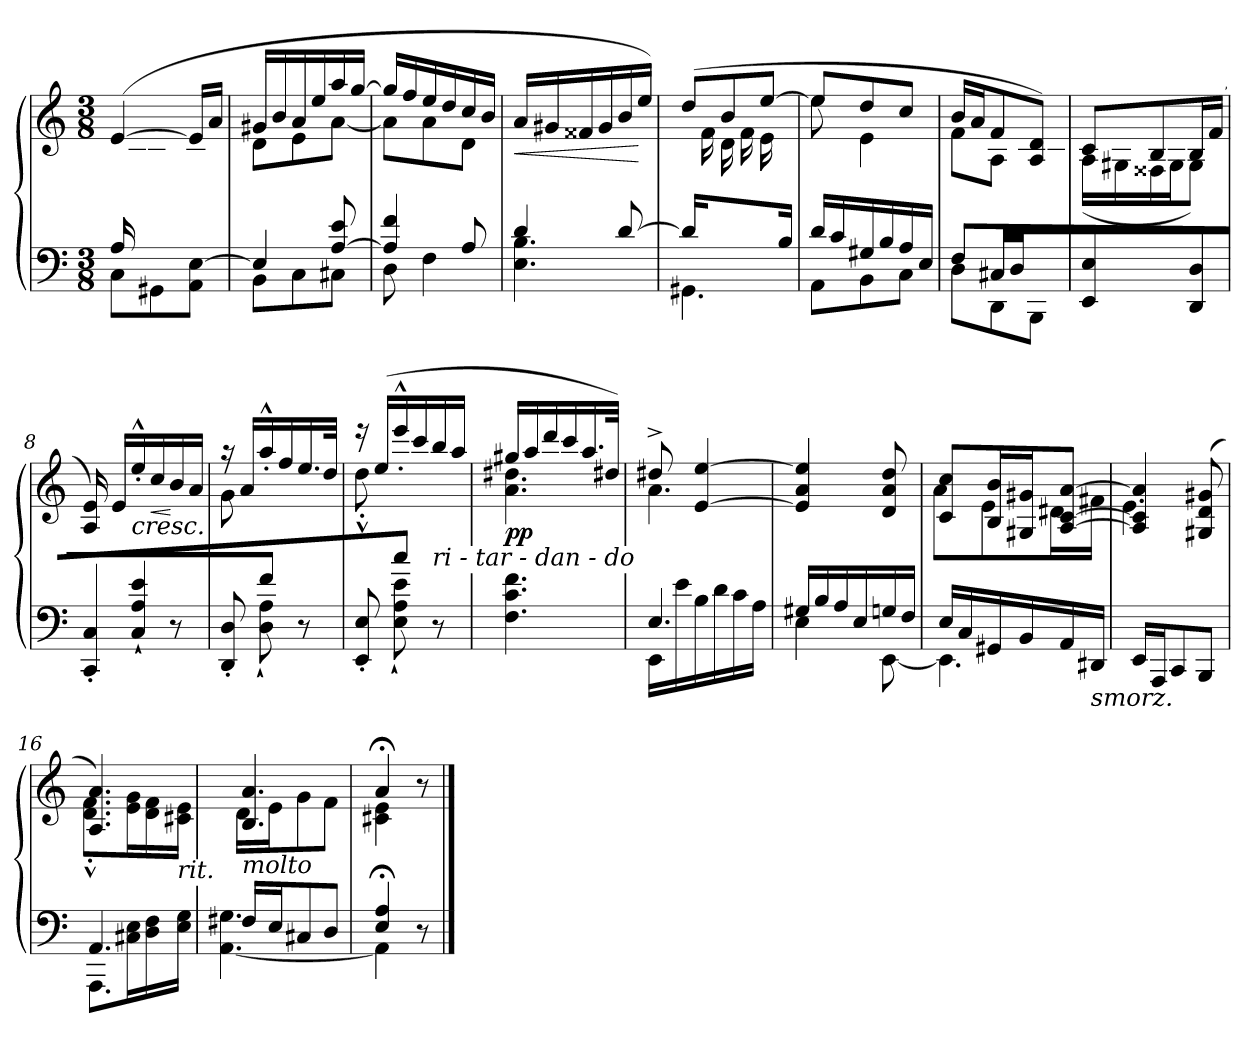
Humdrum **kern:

**kern	**kern	**dynam
*part1	*part1	*part1
*staff2	*staff1	*staff1/2
*clefF4	*clefG2	*
*k[]	*k[]	*
*C:	*C:	*
*M3/8	*M3/8	*
=	=	=
*^	*^	*
16A/LL	8C\L	(>[>4e/	16ryy	.
4ryy	.	.	16c\	.
.	8GG#X\	.	16B\	.
.	.	.	16d\J	.
.	8AA\ [8E\J	16e/LL]	8c\J	.
16ryy	.	16a/JJ	.	.
=1	=1	=1	=1	=1
4E/]	8BB\L	16g#X/LL	8d\L	.
.	.	16b/	.	.
.	8C\	16a/	8e\	.
.	.	16ee/	.	.
[>8A/ 8e/	8C#X\J	16aa/	[<8a\J	.
.	.	[>16gg/JJ	.	.
=2	=2	=2	=2	=2
4A/] 4f/	8D\	16gg/LL]	8a\L]	.
.	.	16ff/	.	.
.	4F\	16ee/	8a\	.
.	.	16dd/	.	.
8A/	.	16cc/	8d\J	.
.	.	16b/JJ	.	.
*	*	*v	*v	*
=3	=3	=3	=3
!	!	!	!LO:HP:b
4d/	4.E\ 4.B\	16a/LL	<
.	.	16g#X/	.
.	.	16f##X/	.
.	.	16g#/	.
[>8d/	.	16b/	.
.	.	16ee/JJ)	[
!!LO:LB:g=z
=4	=4	=4	=4
*	*	*^	*
16d/LL]	4.GG#X\	(>8dd/L	16ryy	.
4ryy	.	.	16f\	.
.	.	8b/	16d\	.
.	.	.	16f\	.
.	.	[8ee/J	16e\	.
16B/JJ	.	.	16ryy	.
=5	=5	=5	=5	=5
16d/LL	8AA\L	8ee/L]	8ee\	.
16c/	.	.	.	.
16G#X/	8BB\	8dd/	4e\	.
16B/	.	.	.	.
16A/	8C\J	8cc/J	.	.
16E/JJ	.	.	.	.
=6	=6	=6	=6	=6
*	*	*	*^	*
8F/L	8D\L	16b/LL	8f\L	4ryy	.
.	.	16a/J	.	.	.
16C#X/L	8DD\	8f/	8A\J	.	.
16D/	.	.	.	.	.
8ryy	8BBB\J	8A/ 8d/J)	8ryy	16B\	.
.	.	.	.	16c\JJ	.
*v	*v	*	*	*	*
*	*	*v	*v	*
=7	=7	=7	=7
4EE/ 4E/	8c/L	(<16A\LL	.
.	.	16G#X\	.
.	8B/	16F##X\	.
.	.	16G#\J	.
8DD/ 8D/	16B/L	8G#\J)	.
.	(>16f/JJ	.	.
*	*v	*v	*
!!LO:LB:g=z
=8	=8	=8
8CC/'< 8C/'<	16A/ 16e/)	.
.	16e/LL	.
!	!LO:TX:b:i:t=cresc.	!
8C\`> 8A\`> 8e\`>	16ee^^>'>/	.
!	!	!LO:HP:b
.	16cc/	<
8r	16b/	[
.	16a/JJ	.
=9	=9	=9
*^	*^	*
8ryy	8DD/'< 8D/'<	16raa	8g\L	.
.	.	16a/LL	.	.
8f/J	8D\`< 8A\`<	16aa^^>'>/	8ryy	.
.	.	16ff/	.	.
8ryy	8r	16.ee/	8ryy	.
.	.	32dd/JJk	.	.
=10	=10	=10	=10	=10
8ryy	8EE/'< 8E/'<	16rddd	8dd^^<'<\L	.
.	.	(>16ee/LL	.	.
8cc/J	8E\`< 8A\`< 8e\`<	16eee^^>'>/	8ryy	.
.	.	16ccc/	.	.
!	!	!LO:TX:b:i:t=ri   -   tar   -    dan   -   do	!	!
8ryy	8r	16bb/	8ryy	.
.	.	16aa/JJ	.	.
*v	*v	*	*	*
=11	=11	=11	=11
!	!	!	!LO:DY:b
4.F\ 4.c\ 4.f\	16gg#X/LL	4.a\ 4.dd#X\	pp
.	16aa/	.	.
.	16ddd/	.	.
.	16ccc/	.	.
.	16.aa/	.	.
.	32dd#X/JJk)	.	.
!!LO:LB:g=z	!!
=12	=12	=12	=12
*^	*	*	*
4.E/	16EE\LL	8dd#X^>/	4.a\	.
.	16e\	.	.	.
.	16B\	[>4e/ [>4ee/	.	.
.	16d\	.	.	.
.	16c\	.	.	.
.	16A\JJ	.	.	.
*	*	*v	*v	*
=13	=13	=13	=13
16G#X/LL	4E\	4e/] 4a/ 4ee/]	.
16B/	.	.	.
16A/	.	.	.
16E/	.	.	.
16Gn/	[<8EE\	8d/ 8a/ 8dd/	.
16F/JJ	.	.	.
=14	=14	=14	=14
*	*	*^	*
16E/LL	4.EE\]	8c/ 8cc/L	8a\L	.
16C/	.	.	.	.
16GG#X/	.	16B/ 16b/L	8e\	.
16BB/	.	16G#X/ 16g#X/J	.	.
16AA/	.	[>8A/ [>8c/ [>8a/J	16d#X\L	.
!LO:TX:b:i:t=smorz.	!	!	!	!
16DD#X/JJ	.	.	16f#X\JJ	.
*v	*v	*	*	*
!!LO:PB:g=z	!!
=15	=15	=15	=15
16EE/LL	4A/] 4c/] 4a/]	4.e\	.
16AAA/J	.	.	.
8CC/	.	.	.
8BBB/J	(<8G#X/ 8d/ 8g#X/	.	.
=16	=16	=16	=16
*^	*	*	*
4.AA/	8.AAA\L	4.A/ 4.a/)	8.d\^^>'> 8.f\^^>'>L	.
.	16C#X\ 16E\L	.	16e\ 16g\L	.
.	16D\ 16F\	.	16d\ 16f\	.
!	!	!	!LO:TX:b:i:t=rit.	!
.	16E\ 16G\JJ	.	16c#X\ 16e\JJ	.
=17	=17	=17	=17	=17
!	!	!LO:TX:b:i:t=molto	!	!
16F#X/LL	[<4.AA\ 4.G\	4.B/ 4.a/	16d\LL	.
16E/J	.	.	16e\J	.
8C#X/	.	.	8g\	.
8D/J	.	.	8f\J	.
=18	=18	=18	=18	=18
4E/; 4A/;	4AA\]	4a;</	4c#X\ 4e\	.
8r	8ryy	8r	8ryy	.
*v	*v	*	*	*
*	*v	*v	*
==	==	==
*-	*-	*-
